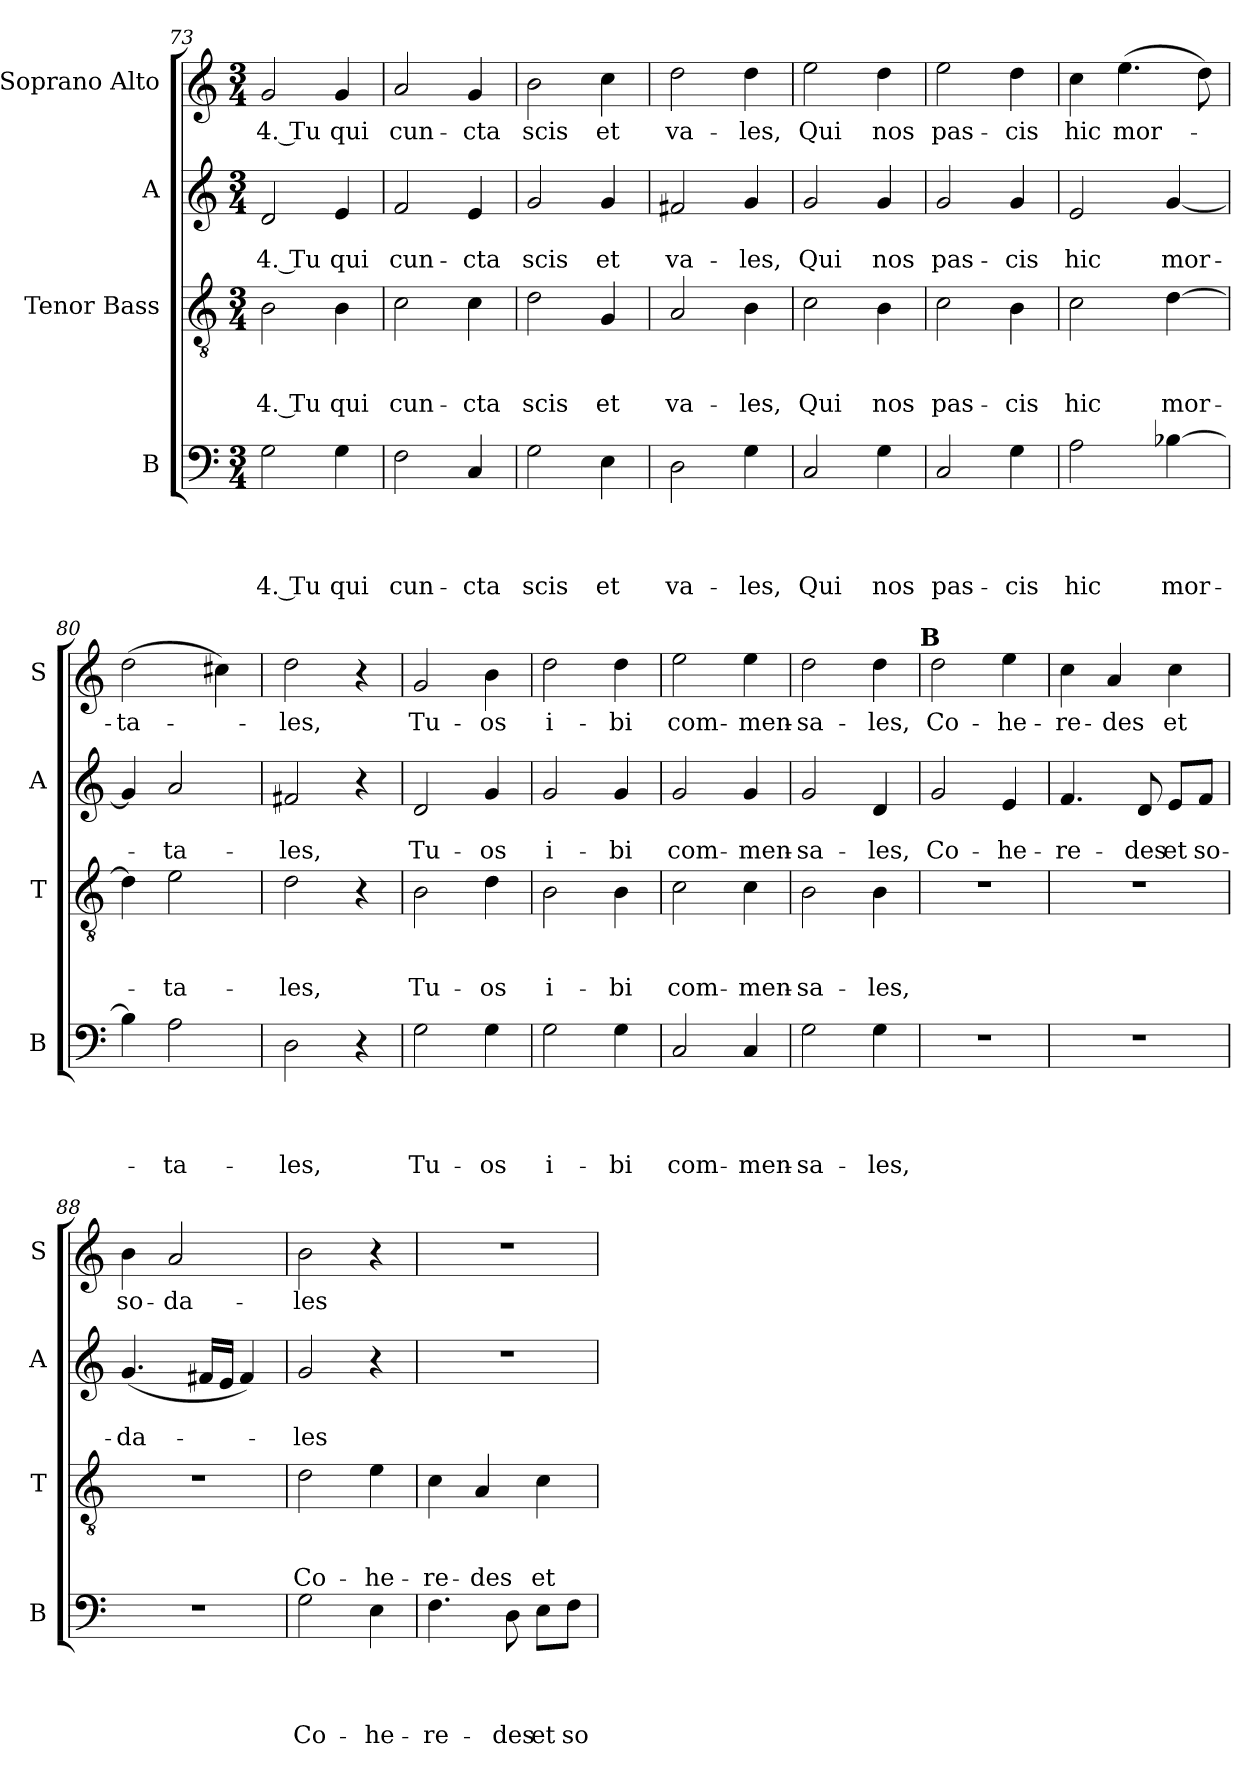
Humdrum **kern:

**kern	**text	**text	**text	**text	**kern	**text	**text	**text	**kern	**text	**text	**kern	**text
*part4	*part4	*part4	*part4	*part4	*part3	*part3	*part3	*part3	*part2	*part2	*part2	*part1	*part1
*staff4	*staff4	*staff4	*staff4	*staff4	*staff3	*staff3	*staff3	*staff3	*staff2	*staff2	*staff2	*staff1	*staff1
*I"B	*	*	*	*	*I"Tenor Bass	*	*	*	*I"A	*	*	*I"Soprano Alto	*
*I'B	*	*	*	*	*I'T	*	*	*	*I'A	*	*	*I'S	*
!!LO:PB:g=z
*clefF4	*	*	*	*	*clefGv2	*	*	*	*clefG2	*	*	*clefG2	*
*k[]	*	*	*	*	*k[]	*	*	*	*k[]	*	*	*k[]	*
*C:	*	*	*	*	*C:	*	*	*	*C:	*	*	*C:	*
*M3/4	*	*	*	*	*M3/4	*	*	*	*M3/4	*	*	*M3/4	*
=73	=73	=73	=73	=73	=73	=73	=73	=73	=73	=73	=73	=73	=73
!	!	!	!	!LO:LY:b:rj	!	!	!	!LO:LY:b:rj	!	!	!LO:LY:b:rj	!	!LO:LY:b:rj
2G\	.	.	.	4. Tu	2B\	.	.	4. Tu	2d/	.	4. Tu	2g/	4. Tu
!	!	!	!	!LO:LY:b	!	!	!	!LO:LY:b	!	!	!LO:LY:b	!	!LO:LY:b
4G\	.	.	.	qui	4B\	.	.	qui	4e/	.	qui	4g/	qui
=74	=74	=74	=74	=74	=74	=74	=74	=74	=74	=74	=74	=74	=74
!	!	!	!	!LO:LY:b	!	!	!	!LO:LY:b	!	!	!LO:LY:b	!	!LO:LY:b
2F\	.	.	.	cun-	2c\	.	.	cun-	2f/	.	cun-	2a/	cun-
!	!	!	!	!LO:LY:b	!	!	!	!LO:LY:b	!	!	!LO:LY:b	!	!LO:LY:b
4C/	.	.	.	-cta	4c\	.	.	-cta	4e/	.	-cta	4g/	-cta
=75	=75	=75	=75	=75	=75	=75	=75	=75	=75	=75	=75	=75	=75
!	!	!	!	!LO:LY:b	!	!	!	!LO:LY:b	!	!	!LO:LY:b	!	!LO:LY:b
2G\	.	.	.	scis	2d\	.	.	scis	2g/	.	scis	2b\	scis
!	!	!	!	!LO:LY:b	!	!	!	!LO:LY:b	!	!	!LO:LY:b	!	!LO:LY:b
4E\	.	.	.	et	4G/	.	.	et	4g/	.	et	4cc\	et
=76	=76	=76	=76	=76	=76	=76	=76	=76	=76	=76	=76	=76	=76
!	!	!	!	!LO:LY:b	!	!	!	!LO:LY:b	!	!	!LO:LY:b	!	!LO:LY:b
2D\	.	.	.	va-	2A/	.	.	va-	2f#X/	.	va-	2dd\	va-
!	!	!	!	!LO:LY:b	!	!	!	!LO:LY:b	!	!	!LO:LY:b	!	!LO:LY:b
4G\	.	.	.	-les,	4B\	.	.	-les,	4g/	.	-les,	4dd\	-les,
=77	=77	=77	=77	=77	=77	=77	=77	=77	=77	=77	=77	=77	=77
!	!	!	!	!LO:LY:b	!	!	!	!LO:LY:b	!	!	!LO:LY:b	!	!LO:LY:b
2C/	.	.	.	Qui	2c\	.	.	Qui	2g/	.	Qui	2ee\	Qui
!	!	!	!	!LO:LY:b	!	!	!	!LO:LY:b	!	!	!LO:LY:b	!	!LO:LY:b
4G\	.	.	.	nos	4B\	.	.	nos	4g/	.	nos	4dd\	nos
=78	=78	=78	=78	=78	=78	=78	=78	=78	=78	=78	=78	=78	=78
!	!	!	!	!LO:LY:b	!	!	!	!LO:LY:b	!	!	!LO:LY:b	!	!LO:LY:b
2C/	.	.	.	pas-	2c\	.	.	pas-	2g/	.	pas-	2ee\	pas-
!	!	!	!	!LO:LY:b	!	!	!	!LO:LY:b	!	!	!LO:LY:b	!	!LO:LY:b
4G\	.	.	.	-cis	4B\	.	.	-cis	4g/	.	-cis	4dd\	-cis
=79	=79	=79	=79	=79	=79	=79	=79	=79	=79	=79	=79	=79	=79
!	!	!	!	!LO:LY:b	!	!	!	!LO:LY:b	!	!	!LO:LY:b	!	!LO:LY:b
2A\	.	.	.	hic	2c\	.	.	hic	2e/	.	hic	4cc\	hic
!	!	!	!	!	!	!	!	!	!	!	!	!	!LO:LY:b
.	.	.	.	.	.	.	.	.	.	.	.	(>4.ee\	mor-
!	!	!	!	!LO:LY:b	!	!	!	!LO:LY:b	!	!	!LO:LY:b	!	!
[>4B-X\	.	.	.	mor-	[>4d\	.	.	mor-	[<4g/	.	mor-	.	.
.	.	.	.	.	.	.	.	.	.	.	.	8dd\)	.
=80	=80	=80	=80	=80	=80	=80	=80	=80	=80	=80	=80	=80	=80
!	!	!	!	!	!	!	!	!	!	!	!	!	!LO:LY:b
4B-\]	.	.	.	.	4d\]	.	.	.	4g/]	.	.	(>2dd\	-ta-
!	!	!	!	!LO:LY:b	!	!	!	!LO:LY:b	!	!	!LO:LY:b	!	!
2A\	.	.	.	-ta-	2e\	.	.	-ta-	2a/	.	-ta-	.	.
.	.	.	.	.	.	.	.	.	.	.	.	4cc#X\)	.
=81	=81	=81	=81	=81	=81	=81	=81	=81	=81	=81	=81	=81	=81
!	!	!	!	!LO:LY:b	!	!	!	!LO:LY:b	!	!	!LO:LY:b	!	!LO:LY:b
2D\	.	.	.	-les,	2d\	.	.	-les,	2f#X/	.	-les,	2dd\	-les,
4r	.	.	.	.	4r	.	.	.	4r	.	.	4r	.
!!LO:LB:g=z
=82	=82	=82	=82	=82	=82	=82	=82	=82	=82	=82	=82	=82	=82
!	!	!	!	!LO:LY:b	!	!	!	!LO:LY:b	!	!	!LO:LY:b	!	!LO:LY:b
2G\	.	.	.	Tu-	2B\	.	.	Tu-	2d/	.	Tu-	2g/	Tu-
!	!	!	!	!LO:LY:b	!	!	!	!LO:LY:b	!	!	!LO:LY:b	!	!LO:LY:b
4G\	.	.	.	-os	4d\	.	.	-os	4g/	.	-os	4b\	-os
=83	=83	=83	=83	=83	=83	=83	=83	=83	=83	=83	=83	=83	=83
!	!	!	!	!LO:LY:b:rj	!	!	!	!LO:LY:b:rj	!	!	!LO:LY:b:rj	!	!LO:LY:b:rj
2G\	.	.	.	i-	2B\	.	.	i-	2g/	.	i-	2dd\	i-
!	!	!	!	!LO:LY:b:rj	!	!	!	!LO:LY:b:rj	!	!	!LO:LY:b:rj	!	!LO:LY:b:rj
4G\	.	.	.	-bi	4B\	.	.	-bi	4g/	.	-bi	4dd\	-bi
=84	=84	=84	=84	=84	=84	=84	=84	=84	=84	=84	=84	=84	=84
!	!	!	!	!LO:LY:b	!	!	!	!LO:LY:b	!	!	!LO:LY:b	!	!LO:LY:b
2C/	.	.	.	com-	2c\	.	.	com-	2g/	.	com-	2ee\	com-
!	!	!	!	!LO:LY:b	!	!	!	!LO:LY:b	!	!	!LO:LY:b	!	!LO:LY:b
4C/	.	.	.	-men-	4c\	.	.	-men-	4g/	.	-men-	4ee\	-men-
=85	=85	=85	=85	=85	=85	=85	=85	=85	=85	=85	=85	=85	=85
!	!	!	!	!LO:LY:b	!	!	!	!LO:LY:b	!	!	!LO:LY:b	!	!LO:LY:b
2G\	.	.	.	-sa-	2B\	.	.	-sa-	2g/	.	-sa-	2dd\	-sa-
!	!	!	!	!LO:LY:b	!	!	!	!LO:LY:b	!	!	!LO:LY:b	!	!LO:LY:b
4G\	.	.	.	-les,	4B\	.	.	-les,	4d/	.	-les,	4dd\	-les,
!	!	!	!	!	!	!	!	!	!	!	!	!LO:TX:a:B:t=B	!
=86	=86	=86	=86	=86	=86	=86	=86	=86	=86	=86	=86	=86	=86
!LO:N:vis=1	!	!	!	!	!LO:N:vis=1	!	!	!	!	!	!LO:LY:b	!	!LO:LY:b
2.r	.	.	.	.	2.r	.	.	.	2g/	.	Co-	2dd\	Co-
!	!	!	!	!	!	!	!	!	!	!	!LO:LY:b	!	!LO:LY:b
.	.	.	.	.	.	.	.	.	4e/	.	-he-	4ee\	-he-
=87	=87	=87	=87	=87	=87	=87	=87	=87	=87	=87	=87	=87	=87
!LO:N:vis=1	!	!	!	!	!LO:N:vis=1	!	!	!	!	!	!LO:LY:b	!	!LO:LY:b
2.r	.	.	.	.	2.r	.	.	.	4.f/	.	-re-	4cc\	-re-
!	!	!	!	!	!	!	!	!	!	!	!	!	!LO:LY:b:rj
.	.	.	.	.	.	.	.	.	.	.	.	4a/	-des
!	!	!	!	!	!	!	!	!	!	!	!LO:LY:b	!	!
.	.	.	.	.	.	.	.	.	8d/	.	-des	.	.
!	!	!	!	!	!	!	!	!	!	!	!LO:LY:b	!	!LO:LY:b
.	.	.	.	.	.	.	.	.	8e/L	.	et	4cc\	et
!	!	!	!	!	!	!	!	!	!	!	!LO:LY:b	!	!
.	.	.	.	.	.	.	.	.	8f/J	.	so-	.	.
=88	=88	=88	=88	=88	=88	=88	=88	=88	=88	=88	=88	=88	=88
!LO:N:vis=1	!	!	!	!	!LO:N:vis=1	!	!	!	!	!	!LO:LY:b	!	!LO:LY:b
2.r	.	.	.	.	2.r	.	.	.	(<4.g/	.	-da-	4b\	so-
!	!	!	!	!	!	!	!	!	!	!	!	!	!LO:LY:b:rj
.	.	.	.	.	.	.	.	.	.	.	.	2a/	-da-
.	.	.	.	.	.	.	.	.	16f#X/LL	.	.	.	.
.	.	.	.	.	.	.	.	.	16e/JJ	.	.	.	.
.	.	.	.	.	.	.	.	.	4f#/)	.	.	.	.
=89	=89	=89	=89	=89	=89	=89	=89	=89	=89	=89	=89	=89	=89
!	!	!	!	!LO:LY:b	!	!	!	!LO:LY:b	!	!	!LO:LY:b	!	!LO:LY:b
2G\	.	.	.	Co-	2d\	.	.	Co-	2g/	.	-les	2b\	-les
!	!	!	!	!LO:LY:b	!	!	!	!LO:LY:b	!	!	!	!	!
4E\	.	.	.	-he-	4e\	.	.	-he-	4r	.	.	4r	.
=90	=90	=90	=90	=90	=90	=90	=90	=90	=90	=90	=90	=90	=90
!	!	!	!	!LO:LY:b	!	!	!	!LO:LY:b	!LO:N:vis=1	!	!	!LO:N:vis=1	!
4.F\	.	.	.	-re-	4c\	.	.	-re-	2.r	.	.	2.r	.
!	!	!	!	!	!	!	!	!LO:LY:b:rj	!	!	!	!	!
.	.	.	.	.	4A/	.	.	-des	.	.	.	.	.
!	!	!	!	!LO:LY:b	!	!	!	!	!	!	!	!	!
8D\	.	.	.	-des	.	.	.	.	.	.	.	.	.
!	!	!	!	!LO:LY:b	!	!	!	!LO:LY:b	!	!	!	!	!
8E\L	.	.	.	et	4c\	.	.	et	.	.	.	.	.
!	!	!	!	!LO:LY:b	!	!	!	!	!	!	!	!	!
8F\J	.	.	.	so-	.	.	.	.	.	.	.	.	.
=	=	=	=	=	=	=	=	=	=	=	=	=	=
*-	*-	*-	*-	*-	*-	*-	*-	*-	*-	*-	*-	*-	*-
